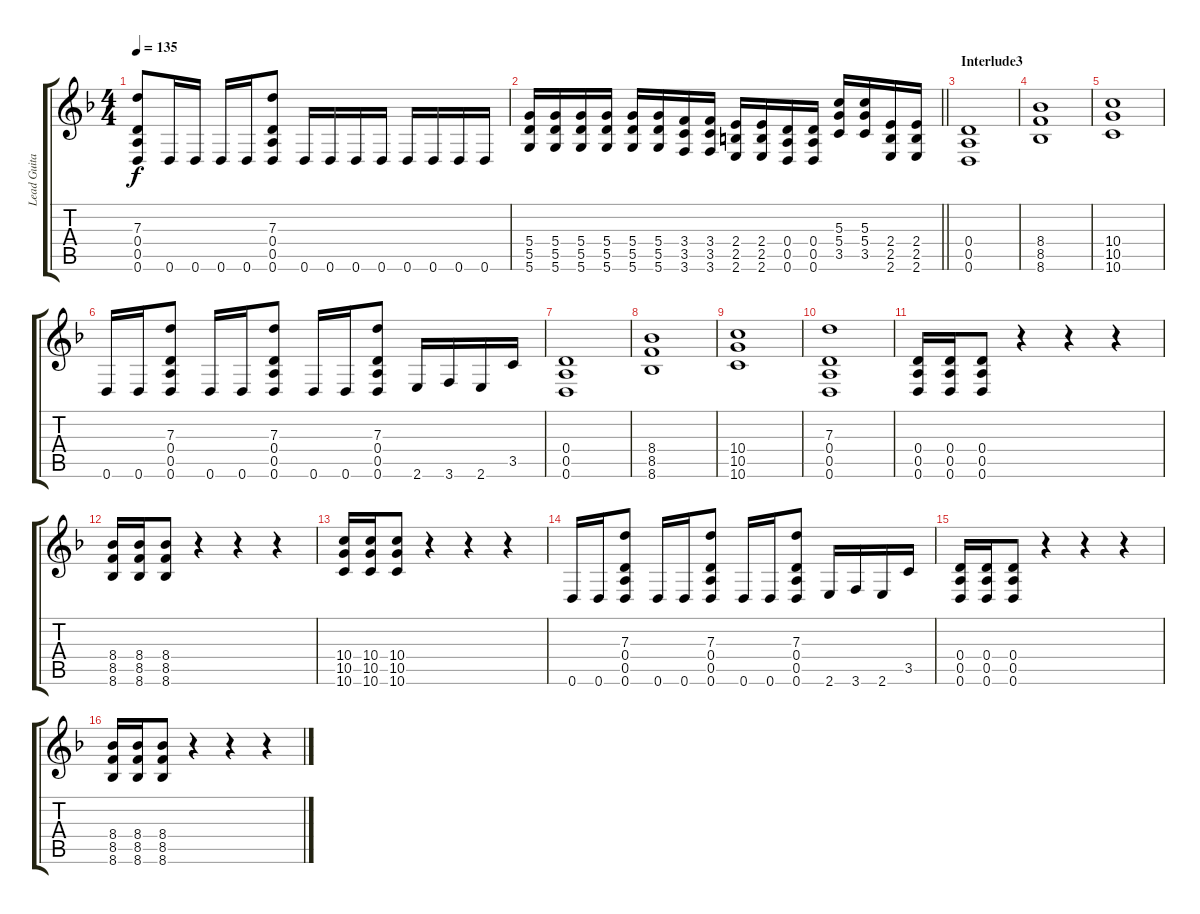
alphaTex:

\track ("Lead Guitar" "Lead Guita") {instrument distortionguitar}
\staff {score tabs}
\tuning (E4 B3 G3 D3 A2 D2) {hide}
\ts (4 4)
\tempo 135
\clef g2
\ks dminor
(7.3 0.4 0.5 0.6).8{dy f} 0.6.16 0.6.16 0.6.16 0.6.16 (7.3 0.4 0.5 0.6).8 0.6.16 0.6.16 0.6.16 0.6.16 0.6.16 0.6.16 0.6.16 0.6.16 |
\barLineRight lightlight
(5.4 5.5 5.6).16 (5.4 5.5 5.6).16 (5.4 5.5 5.6).16 (5.4 5.5 5.6).16 (5.4 5.5 5.6).16 (5.4 5.5 5.6).16 (3.4 3.5 3.6).16 (3.4 3.5 3.6).16 (2.4 2.5 2.6).16 (2.4 2.5 2.6).16 (0.4 0.5 0.6).16 (0.4 0.5 0.6).16 (5.3 5.4 3.5).16 (5.3 5.4 3.5).16 (2.4 2.5 2.6).16 (2.4 2.5 2.6).16 |
\section ("" "Interlude3")
(0.4 0.5 0.6).1 |
(8.4 8.5 8.6).1 |
(10.4 10.5 10.6).1 |
0.6.16 0.6.16 (7.3 0.4 0.5 0.6).8 0.6.16 0.6.16 (7.3 0.4 0.5 0.6).8 0.6.16 0.6.16 (7.3 0.4 0.5 0.6).8 2.6.16 3.6.16 2.6.16 3.5.16 |
(0.4 0.5 0.6).1 |
(8.4 8.5 8.6).1 |
(10.4 10.5 10.6).1 |
(7.3 0.4 0.5 0.6).1 |
(0.4 0.5 0.6).16 (0.4 0.5 0.6).16 (0.4 0.5 0.6).8 r.4 r.4 r.4 |
(8.4 8.5 8.6).16 (8.4 8.5 8.6).16 (8.4 8.5 8.6).8 r.4 r.4 r.4 |
(10.4 10.5 10.6).16 (10.4 10.5 10.6).16 (10.4 10.5 10.6).8 r.4 r.4 r.4 |
0.6.16 0.6.16 (7.3 0.4 0.5 0.6).8 0.6.16 0.6.16 (7.3 0.4 0.5 0.6).8 0.6.16 0.6.16 (7.3 0.4 0.5 0.6).8 2.6.16 3.6.16 2.6.16 3.5.16 |
(0.4 0.5 0.6).16 (0.4 0.5 0.6).16 (0.4 0.5 0.6).8 r.4 r.4 r.4 |
(8.4 8.5 8.6).16 (8.4 8.5 8.6).16 (8.4 8.5 8.6).8 r.4 r.4 r.4
